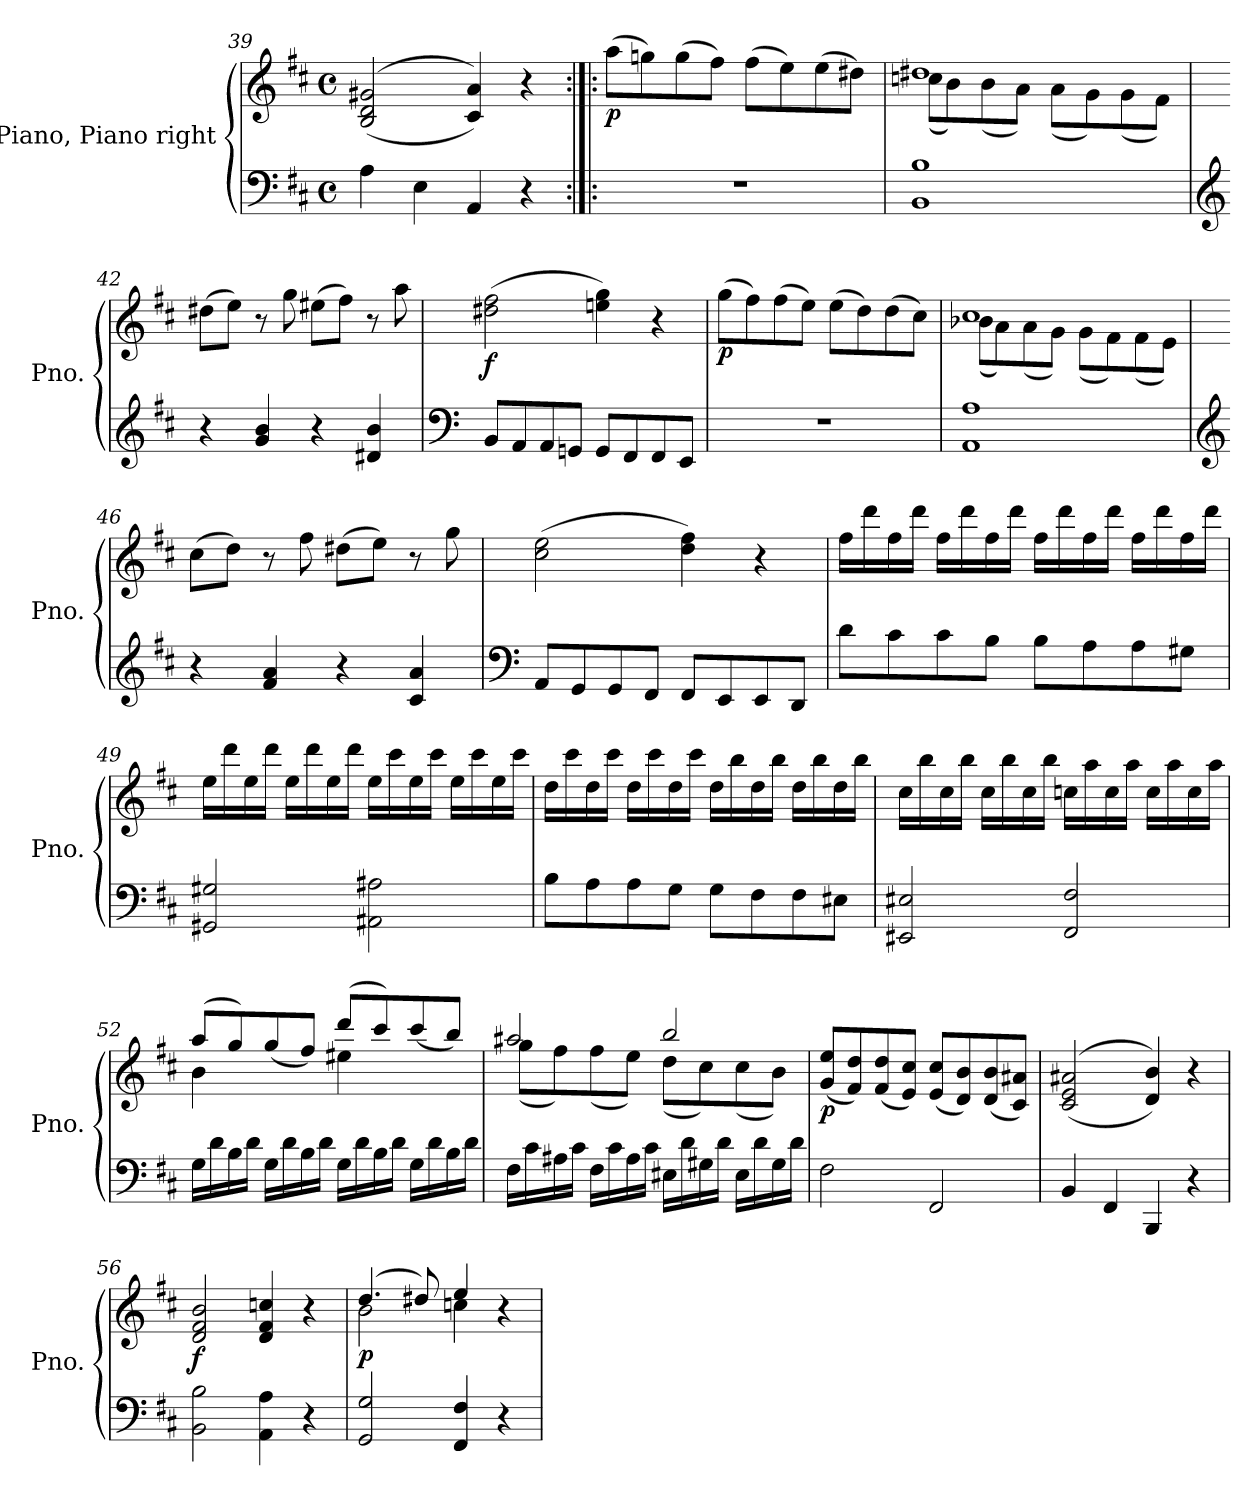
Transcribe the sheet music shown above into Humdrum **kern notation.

**kern	**kern	**dynam
*part1	*part1	*part1
*staff2	*staff1	*staff1/2
*I"Piano, Piano right	*	*
*I'Pno.	*	*
*clefF4	*clefG2	*
*k[f#c#]	*k[f#c#]	*
*M4/4	*M4/4	*
*met(c)	*met(c)	*
=39	=39	=39
4A\	(>(<2B/ 2d/ 2g#X/	.
4E\	.	.
4AA/	4c#/ 4a/))	.
4r	4r	.
=40:|!|:	=40:|!|:	=40:|!|:
!	!	!LO:DY:b
1r	(>8aa\L	p
.	8ggn\)	.
.	(>8gg\	.
.	8ff#\J)	.
.	(>8ff#\L	.
.	8ee\)	.
.	(>8ee\	.
.	8dd#X\J)	.
=41	=41	=41
*	*^	*
!	!	!	!LO:DY:b=2
!	!	!	!LO:DY:n=1:b
1BB 1B	1dd#X	(<8ccn\L	fp fp
.	.	8b\)	.
.	.	(<8b\	.
.	.	8a\J)	.
.	.	(<8a\L	.
.	.	8g\)	.
.	.	(<8g\	.
.	.	8f#\J)	.
*	*v	*v	*
=42	=42	=42
*clefG2	*	*
4r	(>8dd#X\L	.
.	8ee\J)	.
4g/ 4b/	8r	.
.	8gg\	.
4r	(>8ee#X\L	.
.	8ff#\J)	.
4d#X/ 4b/	8r	.
.	8aa\	.
=43	=43	=43
*clefF4	*	*
!	!	!LO:DY:b
8BB/L	(>2dd#X\ 2ff#\	f
8AA/	.	.
8AA/	.	.
8GGn/J	.	.
8GG/L	4een\ 4gg\)	.
8FF#/	.	.
8FF#/	4r	.
8EE/J	.	.
=44	=44	=44
!	!	!LO:DY:b
1r	(>8gg\L	p
.	8ff#\)	.
.	(>8ff#\	.
.	8ee\J)	.
.	(>8ee\L	.
.	8dd\)	.
.	(>8dd\	.
.	8cc#\J)	.
=45	=45	=45
*	*^	*
!	!	!	!LO:DY:b=2
!	!	!	!LO:DY:n=1:b
1AA 1A	1cc#	(<8b-X\L	fp fp
.	.	8a\)	.
.	.	(<8a\	.
.	.	8g\J)	.
.	.	(<8g\L	.
.	.	8f#\)	.
.	.	(<8f#\	.
.	.	8e\J)	.
*	*v	*v	*
=46	=46	=46
*clefG2	*	*
4r	(>8cc#\L	.
.	8dd\J)	.
4f#/ 4a/	8r	.
.	8ff#\	.
4r	(>8dd#X\L	.
.	8ee\J)	.
4c#/ 4a/	8r	.
.	8gg\	.
=47	=47	=47
*clefF4	*	*
8AA/L	(>2cc#\ 2ee\	.
8GG/	.	.
8GG/	.	.
8FF#/J	.	.
8FF#/L	4dd\ 4ff#\)	.
8EE/	.	.
8EE/	4r	.
8DD/J	.	.
=48	=48	=48
8d\L	16ff#\LL	.
.	16ddd\	.
8c#\	16ff#\	.
.	16ddd\JJ	.
8c#\	16ff#\LL	.
.	16ddd\	.
8B\J	16ff#\	.
.	16ddd\JJ	.
8B\L	16ff#\LL	.
.	16ddd\	.
8A\	16ff#\	.
.	16ddd\JJ	.
8A\	16ff#\LL	.
.	16ddd\	.
8G#X\J	16ff#\	.
.	16ddd\JJ	.
=49	=49	=49
2GG#X/ 2G#X/	16ee\LL	.
.	16ddd\	.
.	16ee\	.
.	16ddd\JJ	.
.	16ee\LL	.
.	16ddd\	.
.	16ee\	.
.	16ddd\JJ	.
2AA#X\ 2A#X\	16ee\LL	.
.	16ccc#\	.
.	16ee\	.
.	16ccc#\JJ	.
.	16ee\LL	.
.	16ccc#\	.
.	16ee\	.
.	16ccc#\JJ	.
=50	=50	=50
8B\L	16dd\LL	.
.	16ccc#\	.
8A\	16dd\	.
.	16ccc#\JJ	.
8A\	16dd\LL	.
.	16ccc#\	.
8G\J	16dd\	.
.	16ccc#\JJ	.
8G\L	16dd\LL	.
.	16bb\	.
8F#\	16dd\	.
.	16bb\JJ	.
8F#\	16dd\LL	.
.	16bb\	.
8E#X\J	16dd\	.
.	16bb\JJ	.
=51	=51	=51
2EE#X/ 2E#X/	16cc#\LL	.
.	16bb\	.
.	16cc#\	.
.	16bb\JJ	.
.	16cc#\LL	.
.	16bb\	.
.	16cc#\	.
.	16bb\JJ	.
2FF#/ 2F#/	16ccn\LL	.
.	16aa\	.
.	16cc\	.
.	16aa\JJ	.
.	16cc\LL	.
.	16aa\	.
.	16cc\	.
.	16aa\JJ	.
=52	=52	=52
*	*^	*
16G\LL	(>8aa/L	4b\	.
16d\	.	.	.
16B\	8gg/)	.	.
16d\JJ	.	.	.
16G\LL	(<8gg/	4ryy	.
16d\	.	.	.
16B\	8ff#/J)	.	.
16d\JJ	.	.	.
16G\LL	(>8ddd/L	4ee#X\	.
16d\	.	.	.
16B\	8ccc#/)	.	.
16d\JJ	.	.	.
16G\LL	(<8ccc#/	4ryy	.
16d\	.	.	.
16B\	8bb/J)	.	.
16d\JJ	.	.	.
=53	=53	=53	=53
16F#\LL	2aa#X/	(<8gg\L	.
16c#\	.	.	.
16A#X\	.	8ff#\)	.
16c#\JJ	.	.	.
16F#\LL	.	(<8ff#\	.
16c#\	.	.	.
16A#\	.	8ee\J)	.
16c#\JJ	.	.	.
16E#X\LL	2bb/	(<8dd\L	.
16d\	.	.	.
16G#X\	.	8cc#\)	.
16d\JJ	.	.	.
16E#\LL	.	(<8cc#\	.
16d\	.	.	.
16G#\	.	8b\J)	.
16d\JJ	.	.	.
*	*v	*v	*
=54	=54	=54
!	!	!LO:DY:b
2F#\	(<8g/ 8ee/L	p
.	8f#/ 8dd/)	.
.	(<8f#/ 8dd/	.
.	8e/ 8cc#/J)	.
2FF#/	(<8e/ 8cc#/L	.
.	8d/ 8b/)	.
.	(<8d/ 8b/	.
.	8c#/ 8a#X/J)	.
=55	=55	=55
4BB/	(>(<2c#/ 2e/ 2a#X/	.
4FF#/	.	.
4BBB/	4d/ 4b/))	.
4r	4r	.
=56	=56	=56
!	!	!LO:DY:b
2BB\ 2B\	2d/ 2f#/ 2b/	f
4AA\ 4A\	4d/ 4f#/ 4ccn/	.
4r	4r	.
=57	=57	=57
*	*^	*
!	!	!	!LO:DY:b
2GG/ 2G/	(>4.dd/	2b\	p
.	8dd#X/)	.	.
4FF#/ 4F#/	4ee/	4ccn\	.
4r	4r	4ryy	.
*	*v	*v	*
=	=	=
*-	*-	*-
